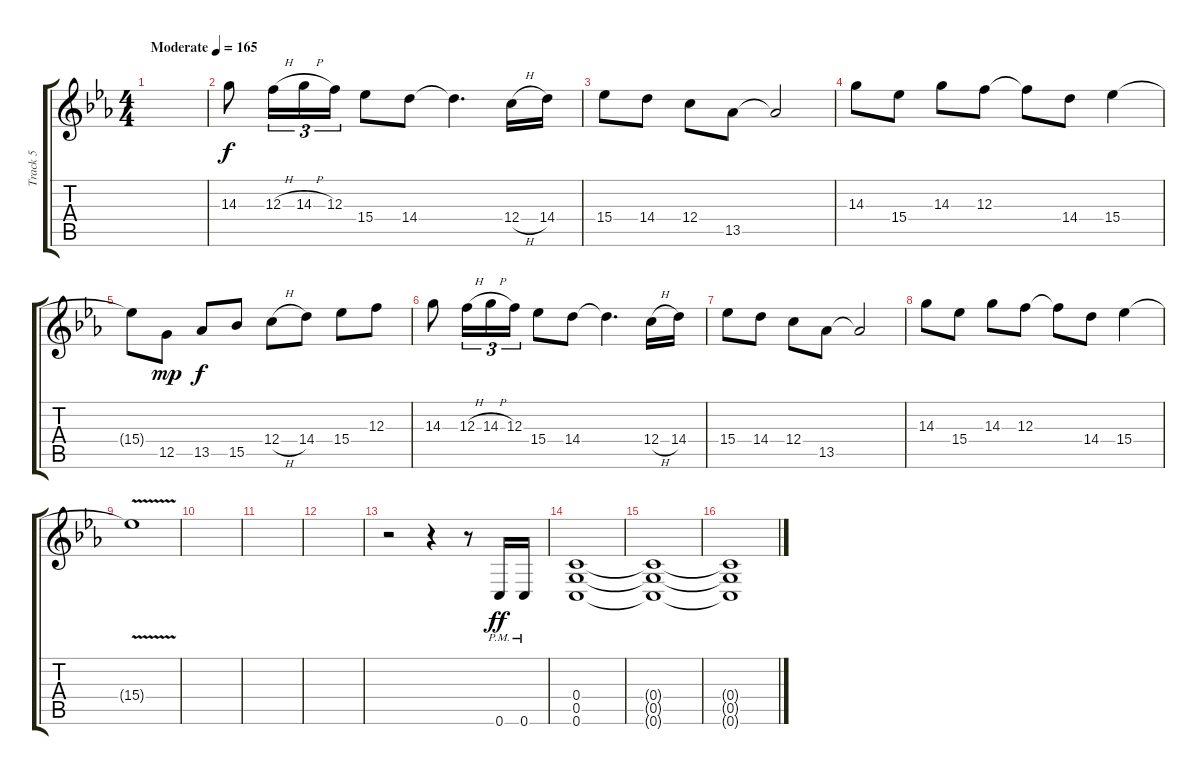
\track ("Track 5" "Track 5") {instrument overdrivenguitar}
\staff {score tabs}
\tuning (D4 A3 F3 C3 G2 C2) {hide}
\ts (4 4)
\tempo (165 "Moderate")
\clef g2
\ks cminor
|
14.3.8 12.3{h}.16{tu (3 2)} 14.3{h}.16{tu (3 2)} 12.3.16{tu (3 2)} 15.4.8 14.4.8 14.4{t}.4{d} 12.4{h}.16 14.4.16 |
15.4.8 14.4.8 12.4.8 13.5.8 13.5{t}.2 |
14.3.8 15.4.8 14.3.8 12.3.8 12.3{t}.8 14.4.8 15.4.4 |
15.4{t}.8 12.5.8{dy mp} 13.5.8{dy f} 15.5.8 12.4{h}.8 14.4.8 15.4.8 12.3.8 |
14.3.8 12.3{h}.16{tu (3 2)} 14.3{h}.16{tu (3 2)} 12.3.16{tu (3 2)} 15.4.8 14.4.8 14.4{t}.4{d} 12.4{h}.16 14.4.16 |
15.4.8 14.4.8 12.4.8 13.5.8 13.5{t}.2 |
14.3.8 15.4.8 14.3.8 12.3.8 12.3{t}.8 14.4.8 15.4.4 |
15.4{v t}.1 |
|
|
|
r.2 r.4 r.8 0.6{pm}.16{dy ff balance 16} 0.6{pm}.16 |
(0.4 0.5 0.6).1 |
(0.4{t} 0.5{t} 0.6{t}).1 |
(0.4{t} 0.5{t} 0.6{t}).1
